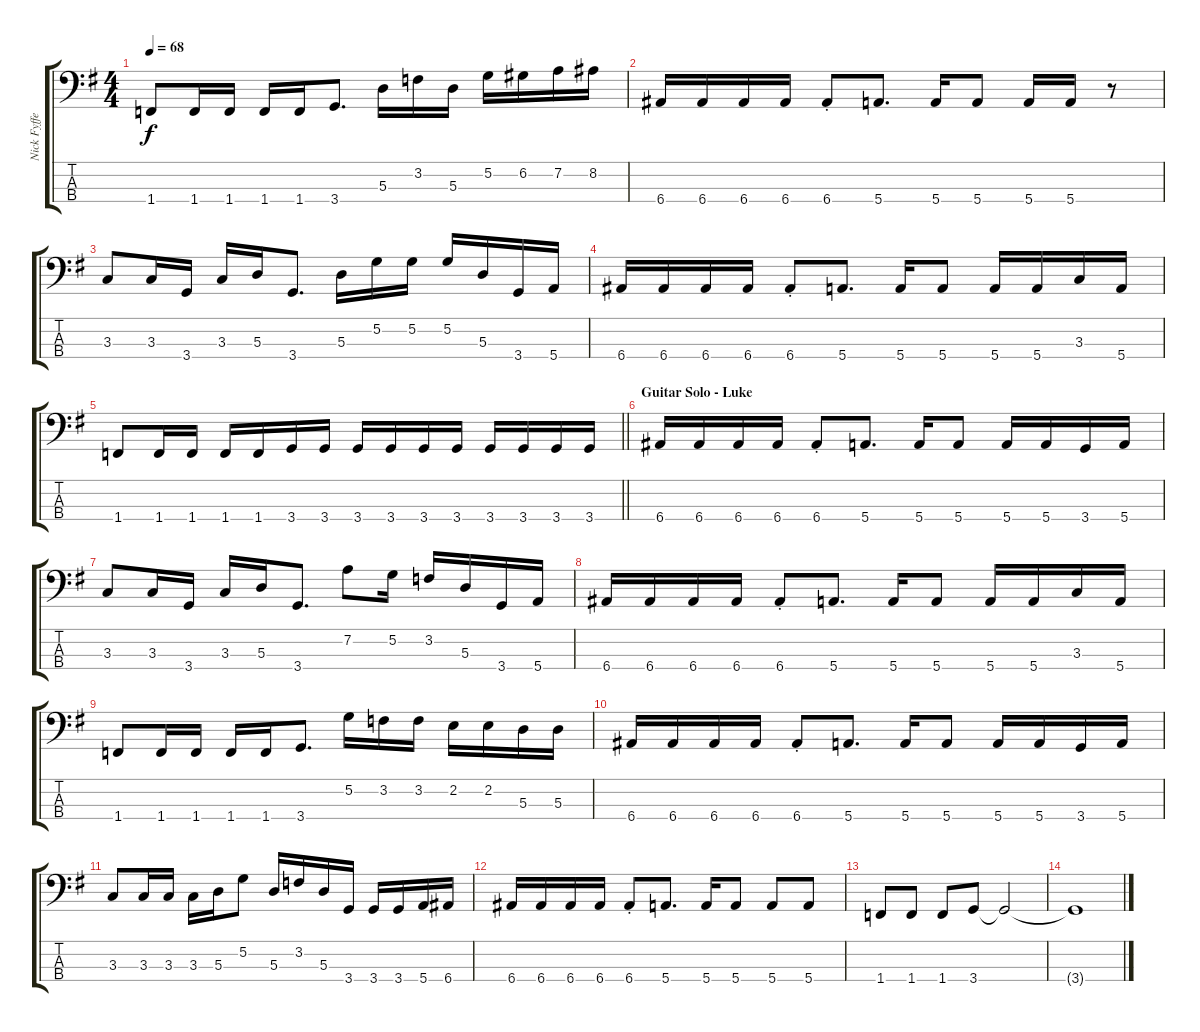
\track ("Nick Fyffe" "Nick Fyffe") {instrument electricbassfinger}
\staff {score tabs}
\tuning (G2 D2 A1 E1) {hide}
\ts (4 4)
\tempo 68
\clef f4
\ks g
1.4.8{dy f} 1.4.16 1.4.16 1.4.16 1.4.16 3.4.8{d} 5.3.16 3.2.16 5.3.16 5.2.16 6.2.16 7.2.16 8.2.16 |
6.4.16 6.4.16 6.4.16 6.4.16 6.4{st}.8 5.4.8{d} 5.4.16 5.4.8 5.4.16 5.4.16 r.8 |
3.3.8 3.3.16 3.4.16 3.3.16 5.3.16 3.4.8{d} 5.3.16 5.2.16 5.2.16 5.2.16 5.3.16 3.4.16 5.4.16 |
6.4.16 6.4.16 6.4.16 6.4.16 6.4{st}.8 5.4.8{d} 5.4.16 5.4.8 5.4.16 5.4.16 3.3.16 5.4.16 |
\barLineRight lightlight
1.4.8 1.4.16 1.4.16 1.4.16 1.4.16 3.4.16 3.4.16 3.4.16 3.4.16 3.4.16 3.4.16 3.4.16 3.4.16 3.4.16 3.4.16 |
\section ("" "Guitar Solo - Luke")
6.4.16 6.4.16 6.4.16 6.4.16 6.4{st}.8 5.4.8{d} 5.4.16 5.4.8 5.4.16 5.4.16 3.4.16 5.4.16 |
3.3.8 3.3.16 3.4.16 3.3.16 5.3.16 3.4.8{d} 7.2.8 5.2.16 3.2.16 5.3.16 3.4.16 5.4.16 |
6.4.16 6.4.16 6.4.16 6.4.16 6.4{st}.8 5.4.8{d} 5.4.16 5.4.8 5.4.16 5.4.16 3.3.16 5.4.16 |
1.4.8 1.4.16 1.4.16 1.4.16 1.4.16 3.4.8{d} 5.2.16 3.2.16 3.2.16 2.2.16 2.2.16 5.3.16 5.3.16 |
6.4.16 6.4.16 6.4.16 6.4.16 6.4{st}.8 5.4.8{d} 5.4.16 5.4.8 5.4.16 5.4.16 3.4.16 5.4.16 |
3.3.8 3.3.16 3.3.16 3.3.16 5.3.16 5.2.8 5.3.16 3.2.16 5.3.16 3.4.16 3.4.16 3.4.16 5.4.16 6.4.16 |
6.4.16 6.4.16 6.4.16 6.4.16 6.4{st}.8 5.4.8{d} 5.4.16 5.4.8 5.4.8 5.4.8 |
1.4.8 1.4.8 1.4.8 3.4.8 3.4{t}.2{volume 0} |
3.4{t}.1
